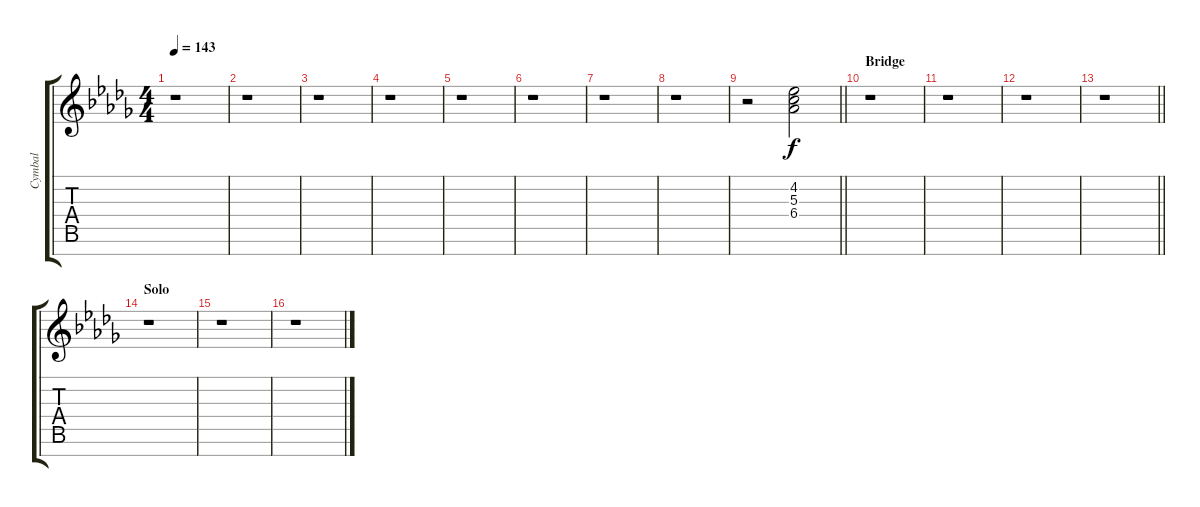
\track ("Cymbal" "Cymbal") {instrument reversecymbal}
\staff {score tabs}
\tuning (E5 B4 G4 D4 A3 E3 B2) {hide}
\ts (4 4)
\tempo 143
\clef g2
\ks db
r.1{dy f} |
r.1 |
r.1 |
r.1 |
r.1 |
r.1 |
r.1 |
r.1 |
\barLineRight lightlight
r.2 (4.2 5.3 6.4).2 |
\section ("" "Bridge")
r.1 |
r.1 |
r.1 |
\barLineRight lightlight
r.1 |
\section ("" "Solo")
r.1 |
r.1 |
r.1
